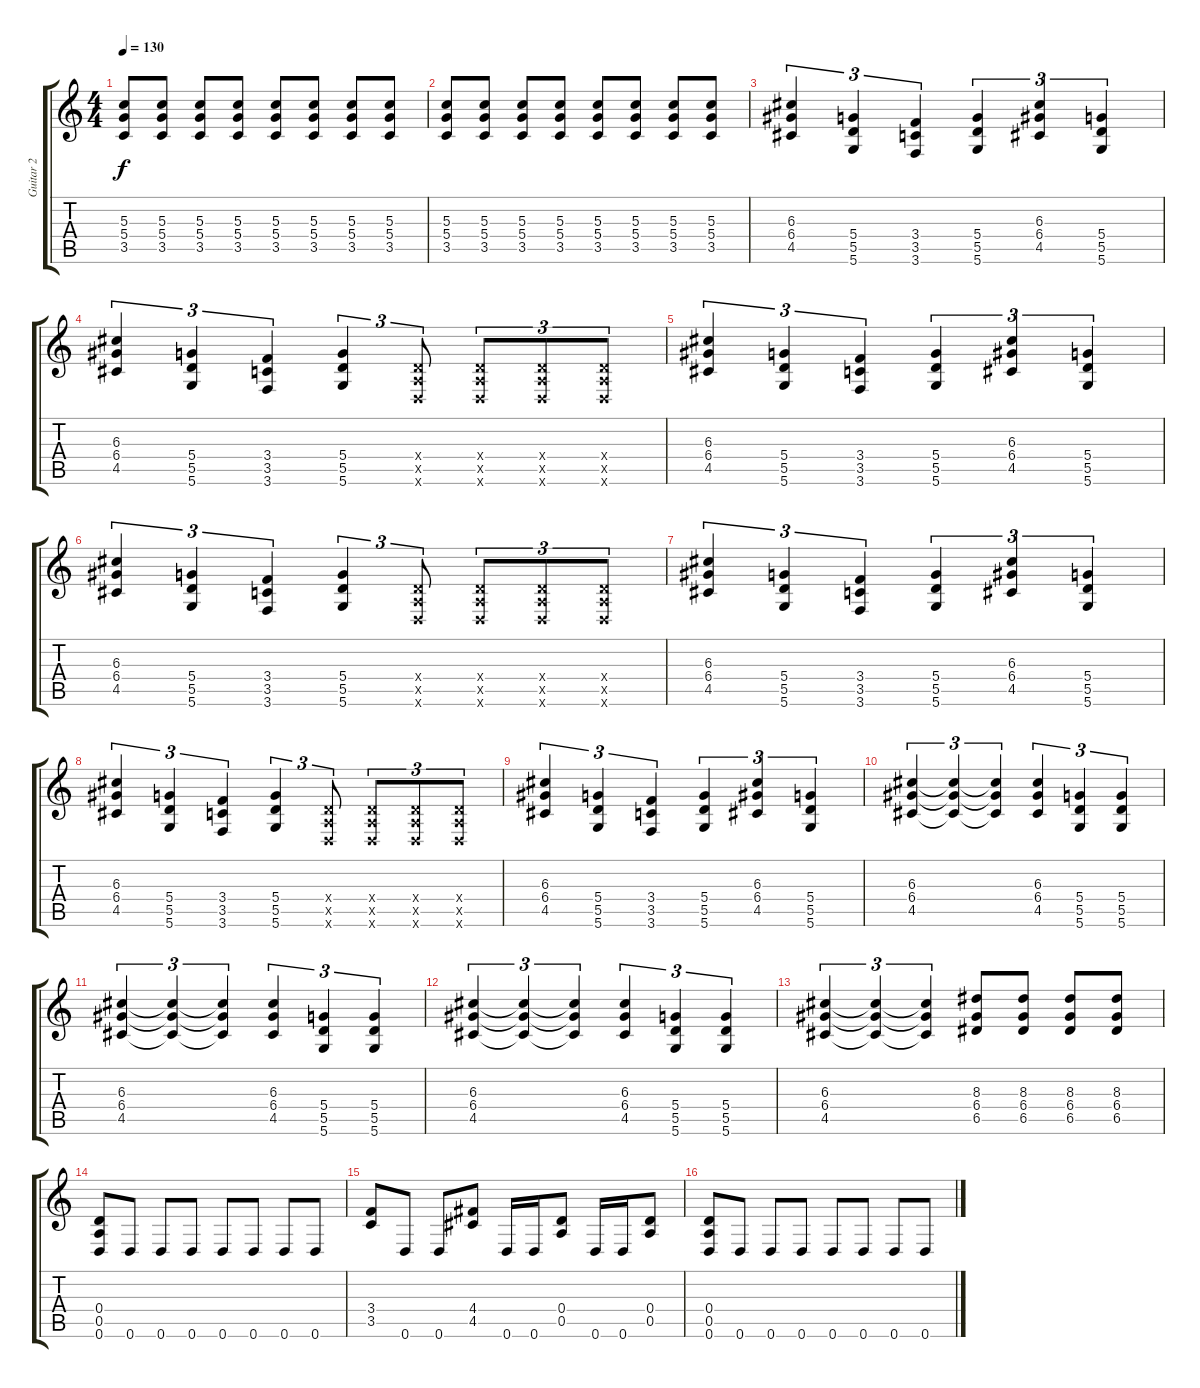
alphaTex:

\track ("Guitar 2" "Guitar 2") {instrument distortionguitar}
\staff {score tabs}
\tuning (E4 B3 G3 D3 A2 D2) {hide}
\ts (4 4)
\tempo 130
\clef g2
\ks c
(5.3 5.4 3.5).8{dy f} (5.3 5.4 3.5).8 (5.3 5.4 3.5).8 (5.3 5.4 3.5).8 (5.3 5.4 3.5).8 (5.3 5.4 3.5).8 (5.3 5.4 3.5).8 (5.3 5.4 3.5).8 |
(5.3 5.4 3.5).8 (5.3 5.4 3.5).8 (5.3 5.4 3.5).8 (5.3 5.4 3.5).8 (5.3 5.4 3.5).8 (5.3 5.4 3.5).8 (5.3 5.4 3.5).8 (5.3 5.4 3.5).8 |
(6.3 6.4 4.5).4{tu (3 2)} (5.4 5.5 5.6).4{tu (3 2)} (3.4 3.5 3.6).4{tu (3 2)} (5.4 5.5 5.6).4{tu (3 2)} (6.3 6.4 4.5).4{tu (3 2)} (5.4 5.5 5.6).4{tu (3 2)} |
(6.3 6.4 4.5).4{tu (3 2)} (5.4 5.5 5.6).4{tu (3 2)} (3.4 3.5 3.6).4{tu (3 2)} (5.4 5.5 5.6).4{tu (3 2)} (0.4{x} 0.5{x} 0.6{x}).8{tu (3 2)} (0.4{x} 0.5{x} 0.6{x}).8{tu (3 2)} (0.4{x} 0.5{x} 0.6{x}).8{tu (3 2)} (0.4{x} 0.5{x} 0.6{x}).8{tu (3 2)} |
(6.3 6.4 4.5).4{tu (3 2)} (5.4 5.5 5.6).4{tu (3 2)} (3.4 3.5 3.6).4{tu (3 2)} (5.4 5.5 5.6).4{tu (3 2)} (6.3 6.4 4.5).4{tu (3 2)} (5.4 5.5 5.6).4{tu (3 2)} |
(6.3 6.4 4.5).4{tu (3 2)} (5.4 5.5 5.6).4{tu (3 2)} (3.4 3.5 3.6).4{tu (3 2)} (5.4 5.5 5.6).4{tu (3 2)} (0.4{x} 0.5{x} 0.6{x}).8{tu (3 2)} (0.4{x} 0.5{x} 0.6{x}).8{tu (3 2)} (0.4{x} 0.5{x} 0.6{x}).8{tu (3 2)} (0.4{x} 0.5{x} 0.6{x}).8{tu (3 2)} |
(6.3 6.4 4.5).4{tu (3 2)} (5.4 5.5 5.6).4{tu (3 2)} (3.4 3.5 3.6).4{tu (3 2)} (5.4 5.5 5.6).4{tu (3 2)} (6.3 6.4 4.5).4{tu (3 2)} (5.4 5.5 5.6).4{tu (3 2)} |
(6.3 6.4 4.5).4{tu (3 2)} (5.4 5.5 5.6).4{tu (3 2)} (3.4 3.5 3.6).4{tu (3 2)} (5.4 5.5 5.6).4{tu (3 2)} (0.4{x} 0.5{x} 0.6{x}).8{tu (3 2)} (0.4{x} 0.5{x} 0.6{x}).8{tu (3 2)} (0.4{x} 0.5{x} 0.6{x}).8{tu (3 2)} (0.4{x} 0.5{x} 0.6{x}).8{tu (3 2)} |
(6.3 6.4 4.5).4{tu (3 2)} (5.4 5.5 5.6).4{tu (3 2)} (3.4 3.5 3.6).4{tu (3 2)} (5.4 5.5 5.6).4{tu (3 2)} (6.3 6.4 4.5).4{tu (3 2)} (5.4 5.5 5.6).4{tu (3 2)} |
(6.3 6.4 4.5).4{tu (3 2)} (6.3{t} 6.4{t} 4.5{t}).4{tu (3 2)} (6.3{t} 6.4{t} 4.5{t}).4{tu (3 2)} (6.3 6.4 4.5).4{tu (3 2)} (5.4 5.5 5.6).4{tu (3 2)} (5.4 5.5 5.6).4{tu (3 2)} |
(6.3 6.4 4.5).4{tu (3 2)} (6.3{t} 6.4{t} 4.5{t}).4{tu (3 2)} (6.3{t} 6.4{t} 4.5{t}).4{tu (3 2)} (6.3 6.4 4.5).4{tu (3 2)} (5.4 5.5 5.6).4{tu (3 2)} (5.4 5.5 5.6).4{tu (3 2)} |
(6.3 6.4 4.5).4{tu (3 2)} (6.3{t} 6.4{t} 4.5{t}).4{tu (3 2)} (6.3{t} 6.4{t} 4.5{t}).4{tu (3 2)} (6.3 6.4 4.5).4{tu (3 2)} (5.4 5.5 5.6).4{tu (3 2)} (5.4 5.5 5.6).4{tu (3 2)} |
(6.3 6.4 4.5).4{tu (3 2)} (6.3{t} 6.4{t} 4.5{t}).4{tu (3 2)} (6.3{t} 6.4{t} 4.5{t}).4{tu (3 2)} (8.3 6.4 6.5).8 (8.3 6.4 6.5).8 (8.3 6.4 6.5).8 (8.3 6.4 6.5).8 |
(0.4 0.5 0.6).8{txt " "} 0.6.8 0.6.8 0.6.8 0.6.8 0.6.8 0.6.8 0.6.8 |
(3.4 3.5).8 0.6.8 0.6.8 (4.4 4.5).8 0.6.16 0.6.16 (0.4 0.5).8 0.6.16 0.6.16 (0.4 0.5).8 |
(0.4 0.5 0.6).8 0.6.8 0.6.8 0.6.8 0.6.8 0.6.8 0.6.8 0.6.8
